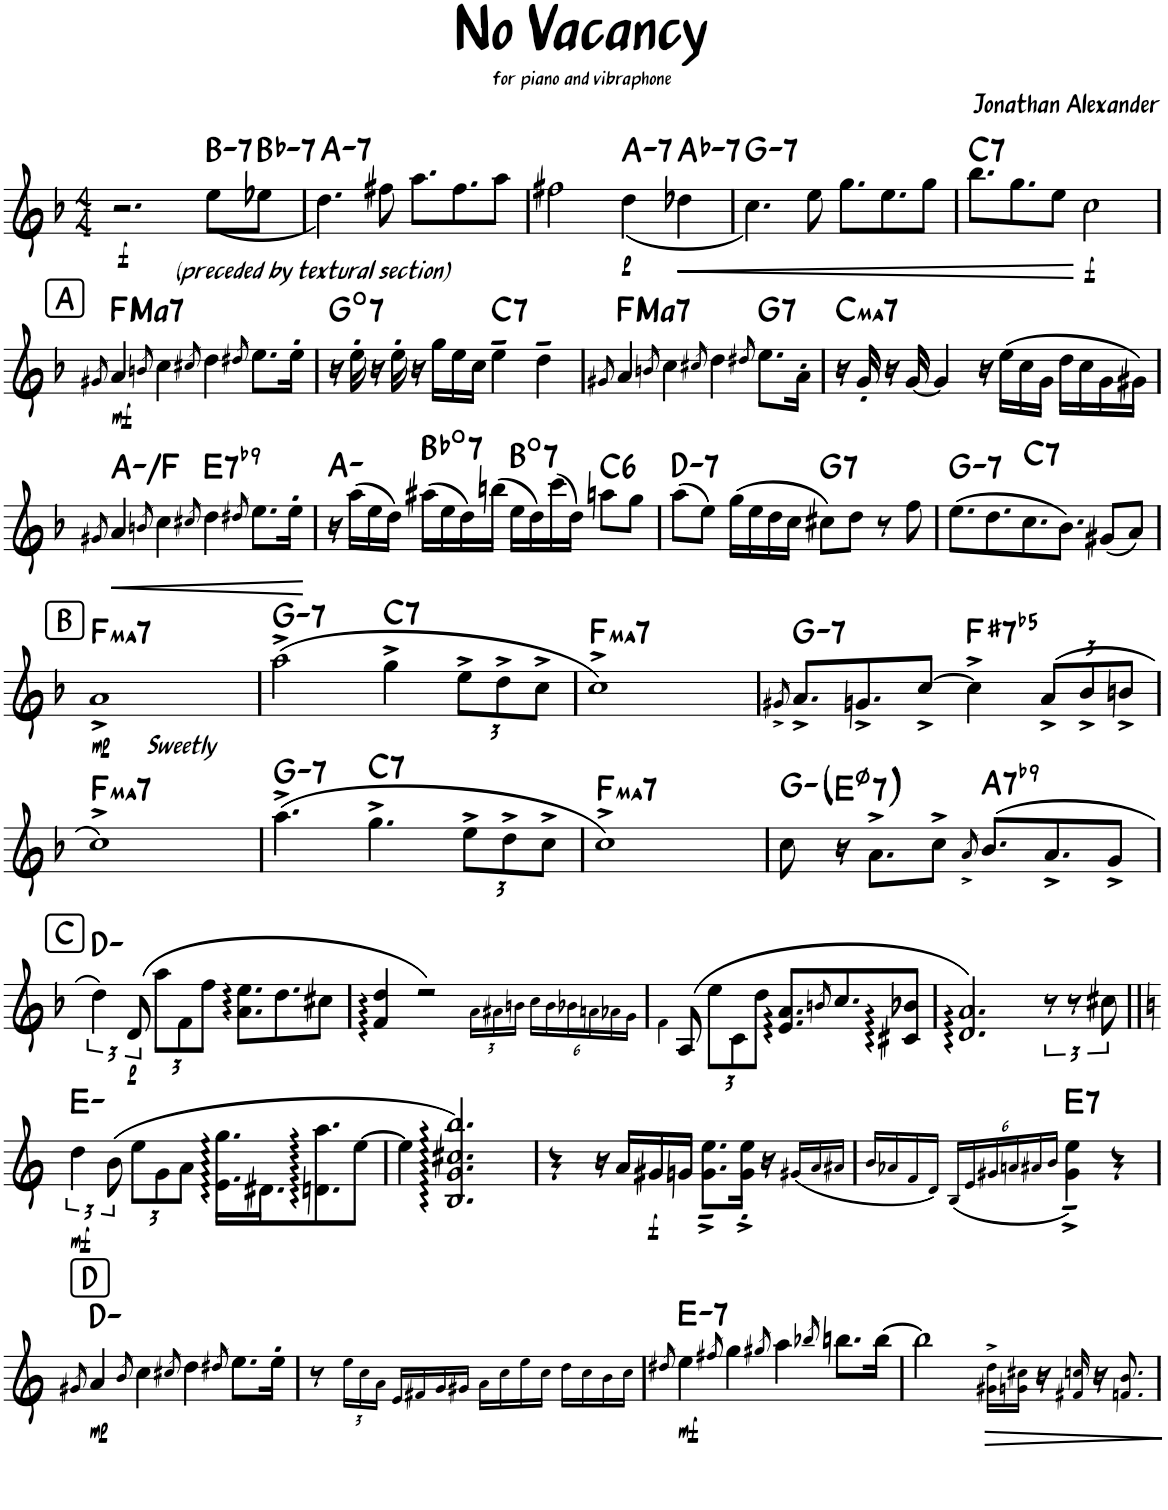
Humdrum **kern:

**kern	**dynam	**harte
*part1	*part1	*part1
*staff1	*staff1	*
*I"Piano	*	*
*I'Pno.	*	*
*clefG2	*	*
*k[b-]	*	*
*M4/4	*	*
=1	=1	=1
2.r	.	.
!LO:TX:b:i:t=(preceded by textural section)	!	!LO:H:kt=7
(<8ee\L	.	B:min7
!	!	!LO:H:kt=7
8ee-X\J	.	Bb:min7
=2	=2	=2
!	!	!LO:H:kt=7
4.dd\)	.	A:min7
8ff#X\	.	.
8.aa\L	.	.
8.ff#\	.	.
8aa\J	.	.
=3	=3	=3
2ff#X\	.	.
!	!	!LO:H:kt=7
(<4dd\	.	A:min7
!	!LO:HP:b	!LO:H:kt=7
4dd-X\	<	Ab:min7
=4	=4	=4
!	!	!LO:H:kt=7
4.cc\)	.	G:min7
8ee\	.	.
8.gg\L	.	.
8.ee\	.	.
8gg\J	.	.
=5	=5	=5
!	!	!LO:H:kt=7
8.bb-\L	.	C:7
8.gg\	.	.
8ee\J	.	.
2cc\	[	.
!!LO:LB:g=z
!!LO:REH:place=s1:a:B:rj:fs=14:t=A
=6	=6	=6
8qg#X/	.	.
!	!	!LO:H:kt=Ma7
4a/	.	F:maj7
8qbn/	.	.
4cc\	.	.
8qcc#X/	.	.
4dd\	.	.
8qdd#X/	.	.
8.ee\L	.	.
16ee'\Jk	.	.
=7	=7	=7
!	!	!LO:H:kt=7
16r	.	G:dim7
16ee'\	.	.
16r	.	.
16ee'\	.	.
16r	.	.
16gg\LL	.	.
16ee\	.	.
16cc\JJ	.	.
!	!	!LO:H:kt=7
4ee~\	.	C:7
4dd~\	.	.
=8	=8	=8
8qg#X/	.	.
!	!	!LO:H:kt=Ma7
4a/	.	F:maj7
8qbn/	.	.
4cc\	.	.
8qcc#X/	.	.
4dd\	.	.
8qdd#X/	.	.
!	!	!LO:H:kt=7
8.ee\L	.	G:7
16a'\Jk	.	.
=9	=9	=9
!	!	!LO:H:kt=ma7
16r	.	C:maj7
16g'/	.	.
16r	.	.
[16g/	.	.
4g/]	.	.
16r	.	.
(16ee\LL	.	.
16cc\	.	.
16g\JJ	.	.
16dd\LL	.	.
16cc\	.	.
16g\	.	.
16g#X\JJ)	.	.
!!LO:LB:g=z
=10	=10	=10
8qg#X/	.	.
4a/	.	A:min/b6
8qbn/	.	.
4cc\	.	.
8qcc#X/	.	.
!	!	!LO:H:kt=7
4dd\	.	E:7(b9)
8qdd#X/	.	.
8.ee\L	.	.
16ee'\Jk	.	.
=11	=11	=11
16r	.	A:min
(16aa\LL	.	.
16ee\	.	.
16dd\JJ)	.	.
!	!	!LO:H:kt=7
(16aa#X\LL	.	Bb:dim7
16ee\	.	.
16dd\)	.	.
(16bbn\JJ	.	.
!	!	!LO:H:kt=7
16ee\LL	.	B:dim7
16dd\)	.	.
(16ccc\	.	.
16dd\JJ)	.	.
!	!	!LO:H:kt=6
8aan\L	.	C:maj6
8gg\J	.	.
=12	=12	=12
!	!	!LO:H:kt=7
(8aa\L	.	D:min7
8ee\J)	.	.
(16gg\LL	.	.
16ee\	.	.
16dd\	.	.
16cc\JJ	.	.
!	!	!LO:H:kt=7
8cc#X\L)	.	G:7
8dd\J	.	.
8r	.	.
8ff\	.	.
=13	=13	=13
!	!	!LO:H:kt=7
(8.ee\L	.	G:min7
8.dd\	.	.
8.cc\	.	.
!	!	!LO:H:kt=7
8.b-\J)	.	C:7
(8g#X/L	.	.
8a/J)	.	.
!!LO:LB:g=z
!!LO:REH:place=s1:a:B:rj:fs=14:t=B
=14	=14	=14
!LO:TX:b:i:t=Sweetly	!	!
!	!	!LO:H:kt=ma7
1a^	.	F:maj7
=15	=15	=15
!	!	!LO:H:kt=7
(2aa^\	.	G:min7
!	!	!LO:H:kt=7
4gg^\	.	C:7
*Xbrackettup	*	*
12ee^\L	.	.
12dd^\	.	.
12cc^\J	.	.
=16	=16	=16
!	!	!LO:H:kt=ma7
1cc^)	.	F:maj7
=17	=17	=17
8qg#X^/	.	.
!	!	!LO:H:kt=7
8.a^/L	.	G:min7
8.gn^/	.	.
[8cc^/J	.	.
!	!	!LO:H:kt=7
4cc^\]	.	F#:(3,b5,b7)
(12a^/L	.	.
12b-^/	.	.
12bn^/J	.	.
!!LO:LB:g=z
=18	=18	=18
!	!	!LO:H:kt=ma7
1cc^)	.	F:maj7
=19	=19	=19
!	!	!LO:H:kt=7
(4.aa^\	.	G:min7
!	!	!LO:H:kt=7
4.gg^\	.	C:7
12ee^\L	.	.
12dd^\	.	.
12cc^\J	.	.
=20	=20	=20
!	!	!LO:H:kt=ma7
1cc^)	.	F:maj7
=21	=21	=21
8cc\	.	G:min
!	!	!LO:H:kt=7
16r	.	E:hdim7
8.a^\L	.	.
8cc^\J	.	.
8qa^/	.	.
!	!	!LO:H:kt=7
(8.b-/L	.	A:7(b9)
8.a^/	.	.
8g^/J	.	.
!!LO:LB:g=z
!!LO:REH:place=s1:a:B:rj:fs=14:t=C
=22	=22	=22
*k[b-]	*	*
*brackettup	*	*
6dd\)	.	D:min
(12d/	.	.
*Xbrackettup	*	*
12aa\L	.	.
12f\	.	.
12ff\J	.	.
8.a\:: 8.ee\::L	.	.
8.dd\	.	.
8cc#X\J	.	.
=23	=23	=23
*^	*	*
4f/:: 4dd/::	8ryy	.	.
*v	*v	*	*
2r)	.	.
*^	*	*
.	24a!\LL	.	.
.	24a#X!\	.	.
.	24bn!\JJ	.	.
4ryy	24cc!\LL	.	.
.	24b!\	.	.
.	24b-X!\	.	.
.	24an!\	.	.
.	24a-X!\	.	.
.	24g!\JJ	.	.
=24	=24	=24	=24
8ryy	4f!\	.	.
(8A/	.	.	.
12ee\L	2.ryy	.	.
12c\	.	.	.
12dd\J	.	.	.
8.e/:: 8.a/::L	.	.	.
8qbn/	.	.	.
8.cc/	.	.	.
8c#X/:: 8b-X/::J	.	.	.
*v	*v	*	*
=25	=25	=25
2.d/:: 2.a/::)	.	.
*brackettup	*	*
12r	.	.
12r	.	.
12cc#X\	.	.
!!LO:LB:g=z
=26||	=26||	=26||
*k[]	*	*
6dd\	.	E:min
(12b\	.	.
*Xbrackettup	*	*
12ee\L	.	.
12g\	.	.
12a\J	.	.
16.e\:: 16.gg\::LL	.	.
16.d#X\J	.	.
8.dn\:: 8.aa\::	.	.
[8ee\J	.	.
=27	=27	=27
4ee\]	.	.
2.B/:: 2.g/:: 2.cc#X/:: 2.bb/::)	.	.
=28	=28	=28
4r	.	.
16r	.	.
16a/LL	.	.
16g#X/	.	.
16gn/JJ	.	.
8.g\~<^< 8.ee\~<^<L	.	.
16g\'<^< 16ee\'<^<Jk	.	.
16r	.	.
(16g#X!/LL	.	.
16a!/	.	.
16a#X!/JJ	.	.
=29	=29	=29
16b!/LL	.	.
16a-X!/	.	.
16f!/	.	.
16d!/JJ)	.	.
(<24B!/LL	.	.
24e!/	.	.
24g#X!/	.	.
24an!/	.	.
24a#X!/	.	.
24b!/JJ	.	.
!	!	!LO:H:kt=7
4g#\~<^< 4ee\~<^<)	.	E:7
4r	.	.
!!LO:LB:g=z
!!LO:REH:place=s1:a:B:rj:fs=14:t=D
=30	=30	=30
8qg#X/	.	.
4a/	.	D:min
8qb/	.	.
4cc\	.	.
8qcc#X/	.	.
4dd\	.	.
8qdd#X/	.	.
8.ee\L	.	.
16ee'\Jk	.	.
=31	=31	=31
8r	.	.
24ee!\LL	.	.
24cc!\	.	.
24a!\JJ	.	.
16e!/LL	.	.
16f#X!/	.	.
16g!/	.	.
16g#X!/JJ	.	.
16a!\LL	.	.
16cc!\	.	.
16ee!\	.	.
16cc!\JJ	.	.
16dd!\LL	.	.
16cc!\	.	.
16b!\	.	.
16cc!\JJ	.	.
=32	=32	=32
8qdd#X/	.	.
!	!	!LO:H:kt=7
4ee\	.	E:min7
8qff#X/	.	.
4gg\	.	.
8qgg#X/	.	.
4aa\	.	.
8qbb-X/	.	.
8.bbn\L	.	.
[16bb\Jk	.	.
=33	=33	=33
2bb\]	.	.
!	!LO:HP:b	!
16g#X!\^ 16dd!\^LL	>	.
16gn!\ 16cc#X!\JJ	]	.
16r	.	.
16f#X!/ 16ccn!/	.	.
16r	.	.
8.fn!/ 8.b!/	.	.
=	=	=
*-	*-	*-
